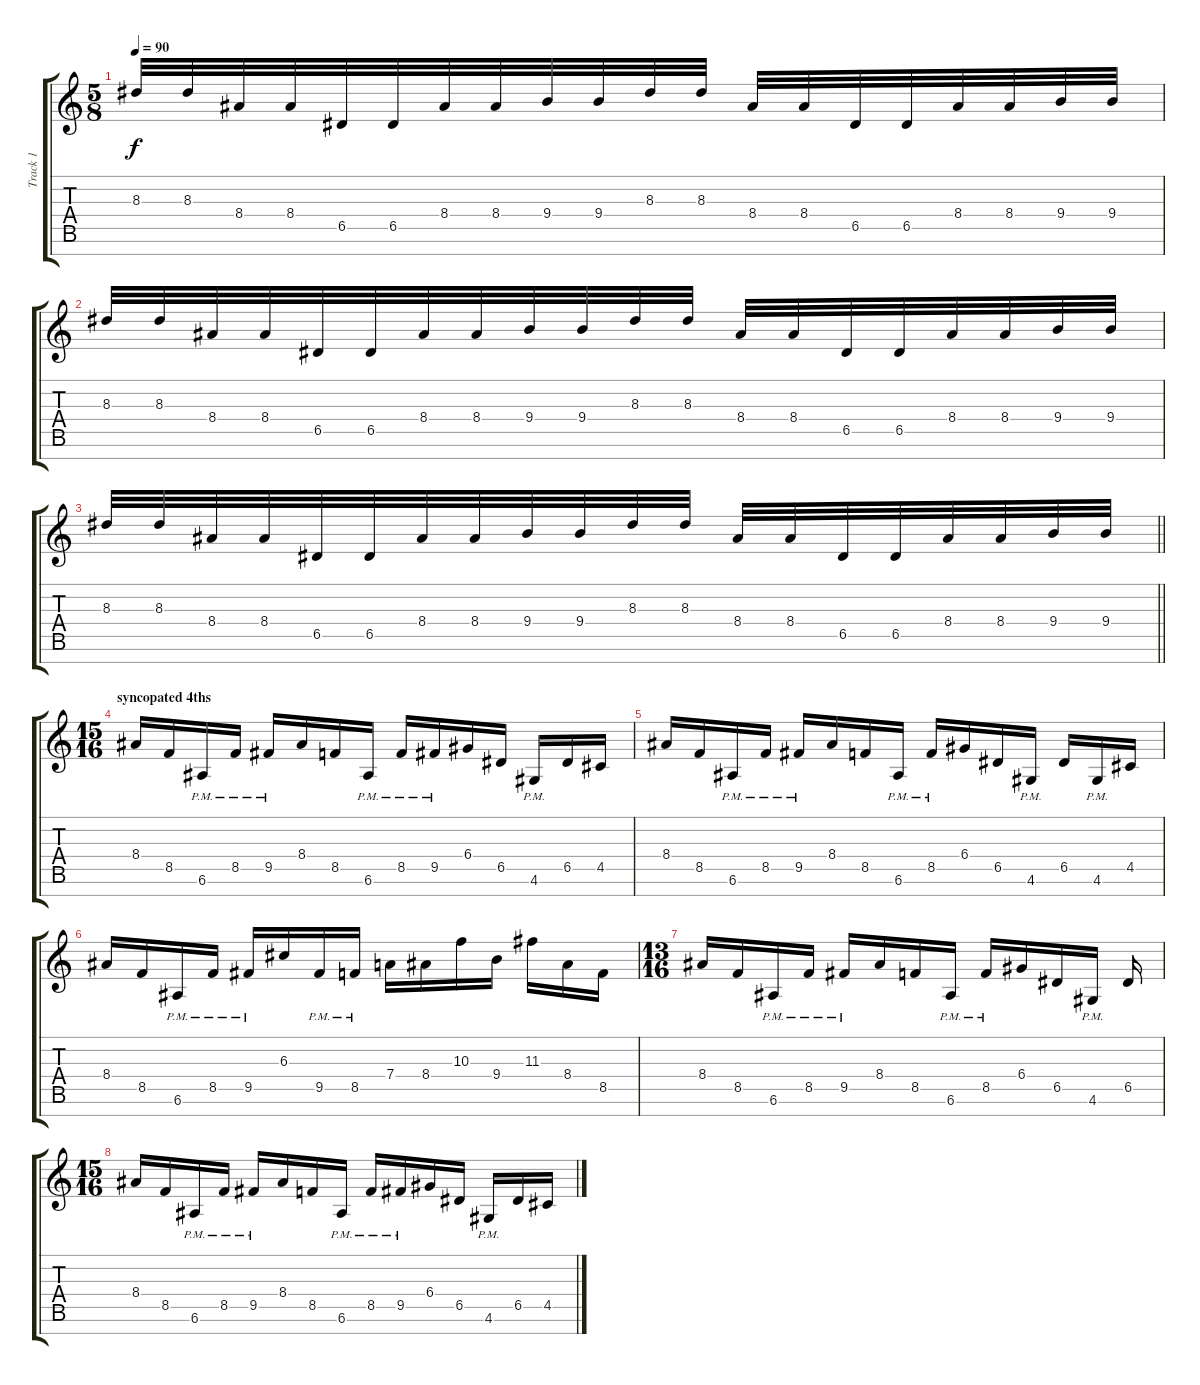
\track ("Track 1" "Track 1") {instrument overdrivenguitar}
\staff {score tabs}
\tuning (E4 B3 G3 D3 A2 E2 B1) {hide}
\ts (5 8)
\tempo 90
\clef g2
\ks c
8.3.32{dy f} 8.3.32 8.4.32 8.4.32 6.5.32 6.5.32 8.4.32 8.4.32 9.4.32 9.4.32 8.3.32 8.3.32 8.4.32 8.4.32 6.5.32 6.5.32 8.4.32 8.4.32 9.4.32 9.4.32 |
8.3.32 8.3.32 8.4.32 8.4.32 6.5.32 6.5.32 8.4.32 8.4.32 9.4.32 9.4.32 8.3.32 8.3.32 8.4.32 8.4.32 6.5.32 6.5.32 8.4.32 8.4.32 9.4.32 9.4.32 |
\barLineRight lightlight
8.3.32 8.3.32 8.4.32 8.4.32 6.5.32 6.5.32 8.4.32 8.4.32 9.4.32 9.4.32 8.3.32 8.3.32 8.4.32 8.4.32 6.5.32 6.5.32 8.4.32 8.4.32 9.4.32 9.4.32 |
\ts (15 16)
\section ("" "syncopated 4ths")
8.4.16 8.5.16 6.6{pm}.16 8.5{pm}.16 9.5{pm}.16 8.4.16 8.5.16 6.6{pm}.16 8.5{pm}.16 9.5{pm}.16 6.4.16 6.5.16 4.6{pm}.16 6.5.16 4.5.16 |
8.4.16 8.5.16 6.6{pm}.16 8.5{pm}.16 9.5{pm}.16 8.4.16 8.5.16 6.6{pm}.16 8.5{pm}.16 6.4.16 6.5.16 4.6{pm}.16 6.5.16 4.6{pm}.16 4.5.16 |
8.4.16 8.5.16 6.6{pm}.16 8.5{pm}.16 9.5{pm}.16 6.3.16 9.5{pm}.16 8.5{pm}.16 7.4.16 8.4.16 10.3.16 9.4.16 11.3.16 8.4.16 8.5.16 |
\ts (13 16)
8.4.16 8.5.16 6.6{pm}.16 8.5{pm}.16 9.5{pm}.16 8.4.16 8.5.16 6.6{pm}.16 8.5{pm}.16 6.4.16 6.5.16 4.6{pm}.16 6.5.16 |
\ts (15 16)
8.4.16 8.5.16 6.6{pm}.16 8.5{pm}.16 9.5{pm}.16 8.4.16 8.5.16 6.6{pm}.16 8.5{pm}.16 9.5{pm}.16 6.4.16 6.5.16 4.6{pm}.16 6.5.16 4.5.16
